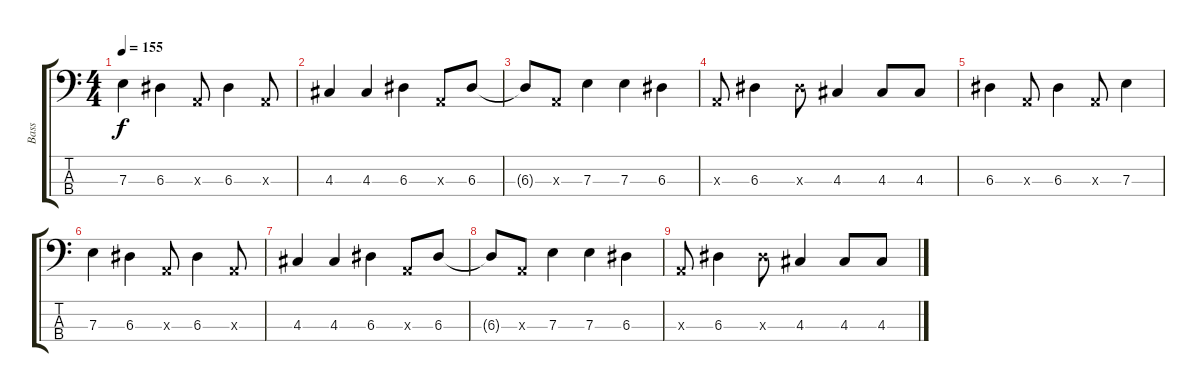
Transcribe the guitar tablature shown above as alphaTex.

\track ("Bass" "Bass") {instrument electricbassfinger}
\staff {score tabs}
\tuning (G2 D2 A1 E1) {hide}
\ts (4 4)
\tempo 155
\clef f4
\ks c
7.3.4{dy f} 6.3.4 0.3{x}.8 6.3.4 0.3{x}.8 |
4.3.4 4.3.4 6.3.4 0.3{x}.8 6.3.8 |
6.3{t}.8 0.3{x}.8 7.3.4 7.3.4 6.3.4 |
0.3{x}.8 6.3.4 6.3{x}.8 4.3.4 4.3.8 4.3.8 |
6.3.4 0.3{x}.8 6.3.4 0.3{x}.8 7.3.4 |
7.3.4 6.3.4 0.3{x}.8 6.3.4 0.3{x}.8 |
4.3.4 4.3.4 6.3.4 0.3{x}.8 6.3.8 |
6.3{t}.8 0.3{x}.8 7.3.4 7.3.4 6.3.4 |
0.3{x}.8 6.3.4 6.3{x}.8 4.3.4 4.3.8 4.3.8
